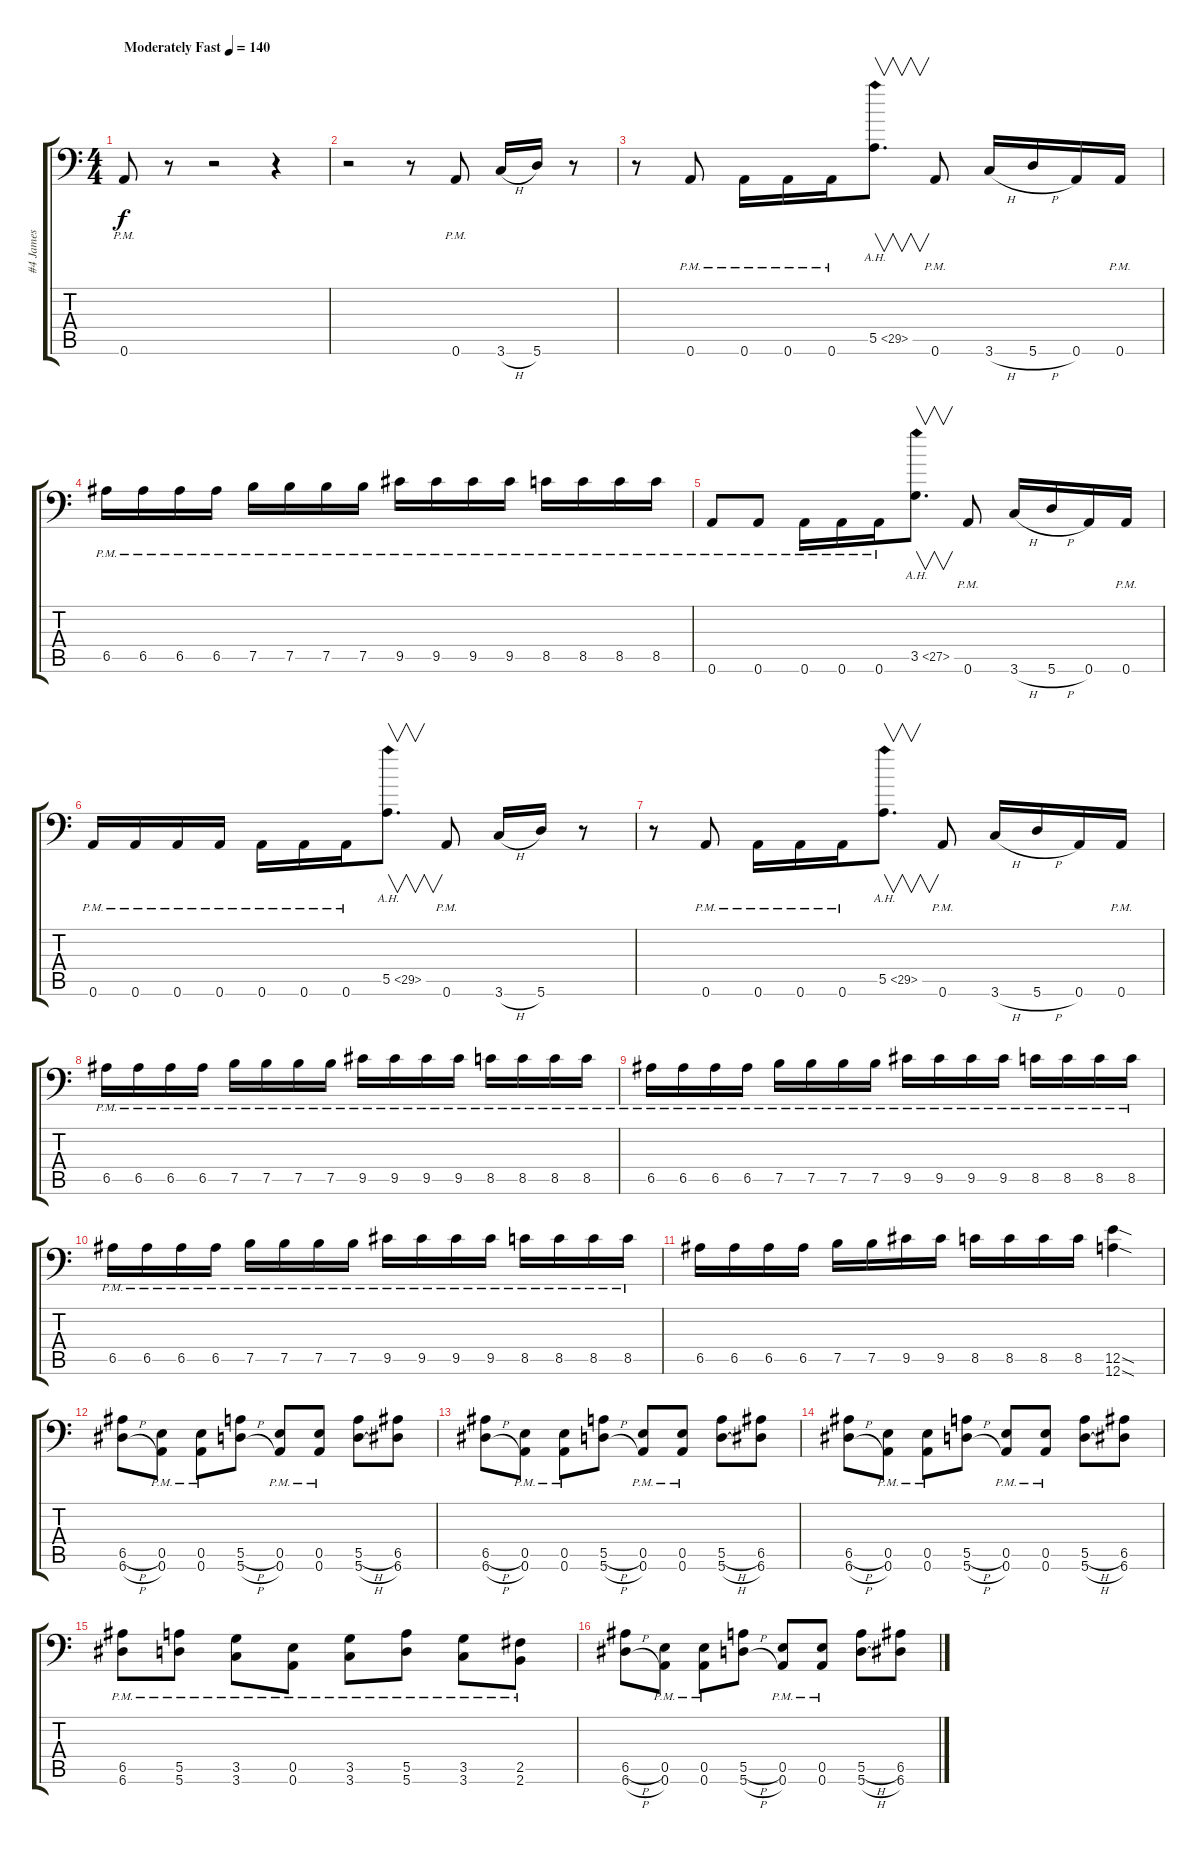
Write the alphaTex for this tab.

\track ("#4 James" "#4 James") {solo instrument distortionguitar}
\staff {score tabs}
\tuning (B3 Gb3 D3 A2 E2 A1) {hide}
\ts (4 4)
\tempo (140 "Moderately Fast")
\clef f4
\ks c
0.6{pm}.8{dy f instrument distortionguitar} r.8 r.2 r.4 |
r.2 r.8 0.6{pm}.8 3.6{h}.16 5.6.16 r.8 |
r.8 0.6{pm}.8 0.6{pm}.16 0.6{pm}.16 0.6{pm}.16 5.5{ah 24}.8{v d} 0.6{pm}.8 3.6{h}.16 5.6{h}.16 0.6.16 0.6{pm}.16 |
6.5{pm}.16 6.5{pm}.16 6.5{pm}.16 6.5{pm}.16 7.5{pm}.16 7.5{pm}.16 7.5{pm}.16 7.5{pm}.16 9.5{pm}.16 9.5{pm}.16 9.5{pm}.16 9.5{pm}.16 8.5{pm}.16 8.5{pm}.16 8.5{pm}.16 8.5{pm}.16 |
0.6{pm}.8 0.6{pm}.8 0.6{pm}.16 0.6{pm}.16 0.6{pm}.16 3.5{ah 24}.8{v d} 0.6{pm}.8 3.6{h}.16 5.6{h}.16 0.6.16 0.6{pm}.16 |
0.6{pm}.16 0.6{pm}.16 0.6{pm}.16 0.6{pm}.16 0.6{pm}.16 0.6{pm}.16 0.6{pm}.16 5.5{ah 24}.8{v d} 0.6{pm}.8 3.6{h}.16 5.6.16 r.8 |
r.8 0.6{pm}.8 0.6{pm}.16 0.6{pm}.16 0.6{pm}.16 5.5{ah 24}.8{v d} 0.6{pm}.8 3.6{h}.16 5.6{h}.16 0.6.16 0.6{pm}.16 |
6.5{pm}.16 6.5{pm}.16 6.5{pm}.16 6.5{pm}.16 7.5{pm}.16 7.5{pm}.16 7.5{pm}.16 7.5{pm}.16 9.5{pm}.16 9.5{pm}.16 9.5{pm}.16 9.5{pm}.16 8.5{pm}.16 8.5{pm}.16 8.5{pm}.16 8.5{pm}.16 |
6.5{pm}.16 6.5{pm}.16 6.5{pm}.16 6.5{pm}.16 7.5{pm}.16 7.5{pm}.16 7.5{pm}.16 7.5{pm}.16 9.5{pm}.16 9.5{pm}.16 9.5{pm}.16 9.5{pm}.16 8.5{pm}.16 8.5{pm}.16 8.5{pm}.16 8.5{pm}.16 |
6.5{pm}.16 6.5{pm}.16 6.5{pm}.16 6.5{pm}.16 7.5{pm}.16 7.5{pm}.16 7.5{pm}.16 7.5{pm}.16 9.5{pm}.16 9.5{pm}.16 9.5{pm}.16 9.5{pm}.16 8.5{pm}.16 8.5{pm}.16 8.5{pm}.16 8.5{pm}.16 |
6.5.16 6.5.16 6.5.16 6.5.16 7.5.16 7.5.16 9.5.16 9.5.16 8.5.16 8.5.16 8.5.16 8.5.16 (12.5{sod} 12.6{sod}).4 |
(6.5{h} 6.6{h}).8 (0.5{pm} 0.6{pm}).8 (0.5{pm} 0.6{pm}).8 (5.5{h} 5.6{h}).8 (0.5{pm} 0.6{pm}).8 (0.5{pm} 0.6{pm}).8 (5.5{h} 5.6{h}).8 (6.5 6.6).8 |
(6.5{h} 6.6{h}).8 (0.5{pm} 0.6{pm}).8 (0.5{pm} 0.6{pm}).8 (5.5{h} 5.6{h}).8 (0.5{pm} 0.6{pm}).8 (0.5{pm} 0.6{pm}).8 (5.5{h} 5.6{h}).8 (6.5 6.6).8 |
(6.5{h} 6.6{h}).8 (0.5{pm} 0.6{pm}).8 (0.5{pm} 0.6{pm}).8 (5.5{h} 5.6{h}).8 (0.5{pm} 0.6{pm}).8 (0.5{pm} 0.6{pm}).8 (5.5{h} 5.6{h}).8 (6.5 6.6).8 |
(6.5{pm} 6.6{pm}).8 (5.5{pm} 5.6{pm}).8 (3.5{pm} 3.6{pm}).8 (0.5{pm} 0.6{pm}).8 (3.5{pm} 3.6{pm}).8 (5.5{pm} 5.6{pm}).8 (3.5{pm} 3.6{pm}).8 (2.5{pm} 2.6{pm}).8 |
(6.5{h} 6.6{h}).8 (0.5{pm} 0.6{pm}).8 (0.5{pm} 0.6{pm}).8 (5.5{h} 5.6{h}).8 (0.5{pm} 0.6{pm}).8 (0.5{pm} 0.6{pm}).8 (5.5{h} 5.6{h}).8 (6.5 6.6).8
